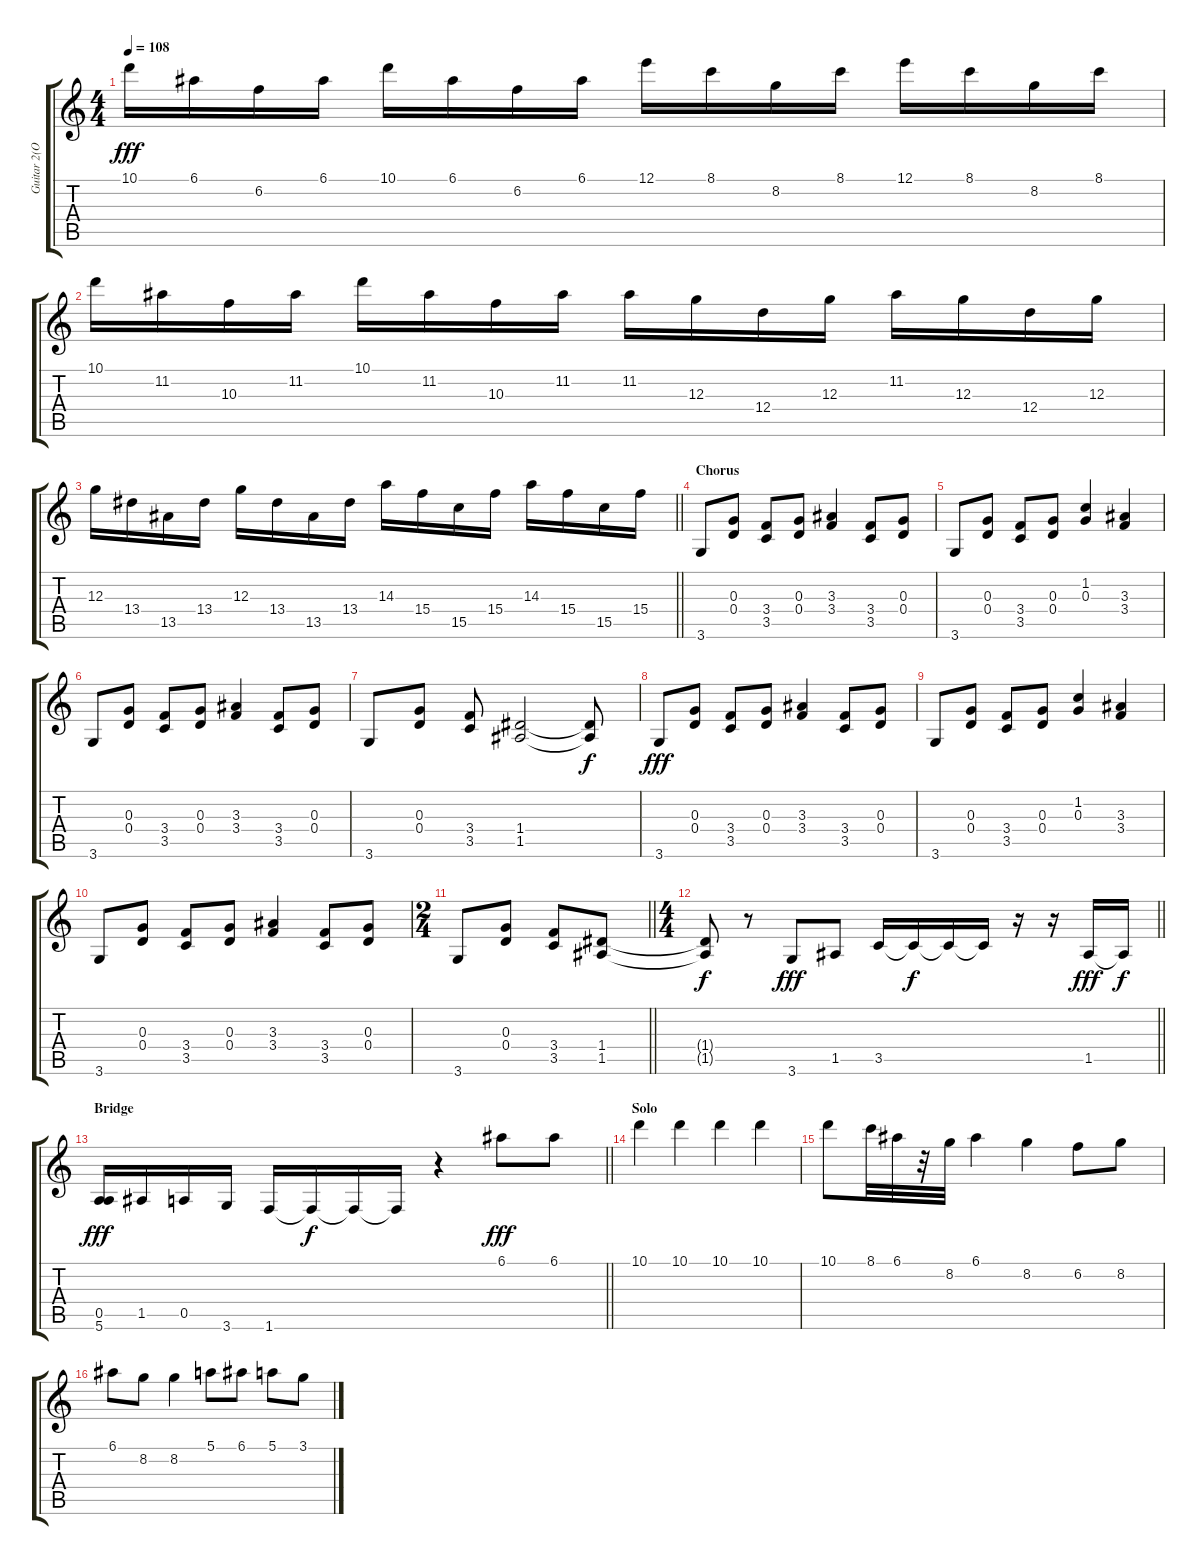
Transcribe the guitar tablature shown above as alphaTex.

\track ("Guitar 2(Overdriven)" "Guitar 2(O") {instrument overdrivenguitar}
\staff {score tabs}
\tuning (E4 B3 G3 D3 A2 E2) {hide}
\ts (4 4)
\tempo 108
\clef g2
\ks c
10.1.16{dy fff} 6.1.16 6.2.16 6.1.16 10.1.16 6.1.16 6.2.16 6.1.16 12.1.16 8.1.16 8.2.16 8.1.16 12.1.16 8.1.16 8.2.16 8.1.16 |
10.1.16 11.2.16 10.3.16 11.2.16 10.1.16 11.2.16 10.3.16 11.2.16 11.2.16 12.3.16 12.4.16 12.3.16 11.2.16 12.3.16 12.4.16 12.3.16 |
\barLineRight lightlight
12.3.16 13.4.16 13.5.16 13.4.16 12.3.16 13.4.16 13.5.16 13.4.16 14.3.16 15.4.16 15.5.16 15.4.16 14.3.16 15.4.16 15.5.16 15.4.16 |
\section ("" "Chorus")
3.6.8 (0.3 0.4).8 (3.4 3.5).8 (0.3 0.4).8 (3.3 3.4).4 (3.4 3.5).8 (0.3 0.4).8 |
3.6.8 (0.3 0.4).8 (3.4 3.5).8 (0.3 0.4).8 (1.2 0.3).4 (3.3 3.4).4 |
3.6.8 (0.3 0.4).8 (3.4 3.5).8 (0.3 0.4).8 (3.3 3.4).4 (3.4 3.5).8 (0.3 0.4).8 |
3.6.8 (0.3 0.4).8 (3.4 3.5).8 (1.4 1.5).2 (1.4{t} 1.5{t}).8{dy f} |
3.6.8{dy fff} (0.3 0.4).8 (3.4 3.5).8 (0.3 0.4).8 (3.3 3.4).4 (3.4 3.5).8 (0.3 0.4).8 |
3.6.8 (0.3 0.4).8 (3.4 3.5).8 (0.3 0.4).8 (1.2 0.3).4 (3.3 3.4).4 |
3.6.8 (0.3 0.4).8 (3.4 3.5).8 (0.3 0.4).8 (3.3 3.4).4 (3.4 3.5).8 (0.3 0.4).8 |
\ts (2 4)
\barLineRight lightlight
3.6.8 (0.3 0.4).8 (3.4 3.5).8 (1.4 1.5).8 |
\ts (4 4)
\barLineRight lightlight
(1.4{t} 1.5{t}).8{dy f} r.8 3.6.8{dy fff} 1.5.8 3.5.16 3.5{t}.16{dy f} 3.5{t}.16 3.5{t}.16 r.16 r.16 1.5.16{dy fff} 1.5{t}.16{dy f} |
\section ("" "Bridge")
\barLineRight lightlight
(0.5 5.6).16{dy fff} 1.5.16 0.5.16 3.6.16 1.6.16 1.6{t}.16{dy f} 1.6{t}.16 1.6{t}.16 r.4 6.1.8{dy fff} 6.1.8 |
\section ("" "Solo")
10.1.4 10.1.4 10.1.4 10.1.4 |
10.1.8 8.1.32 6.1.32 r.32 8.2.32 6.1.4 8.2.4 6.2.8 8.2.8 |
6.1.8 8.2.8 8.2.4 5.1.8 6.1.8 5.1.8 3.1.8
